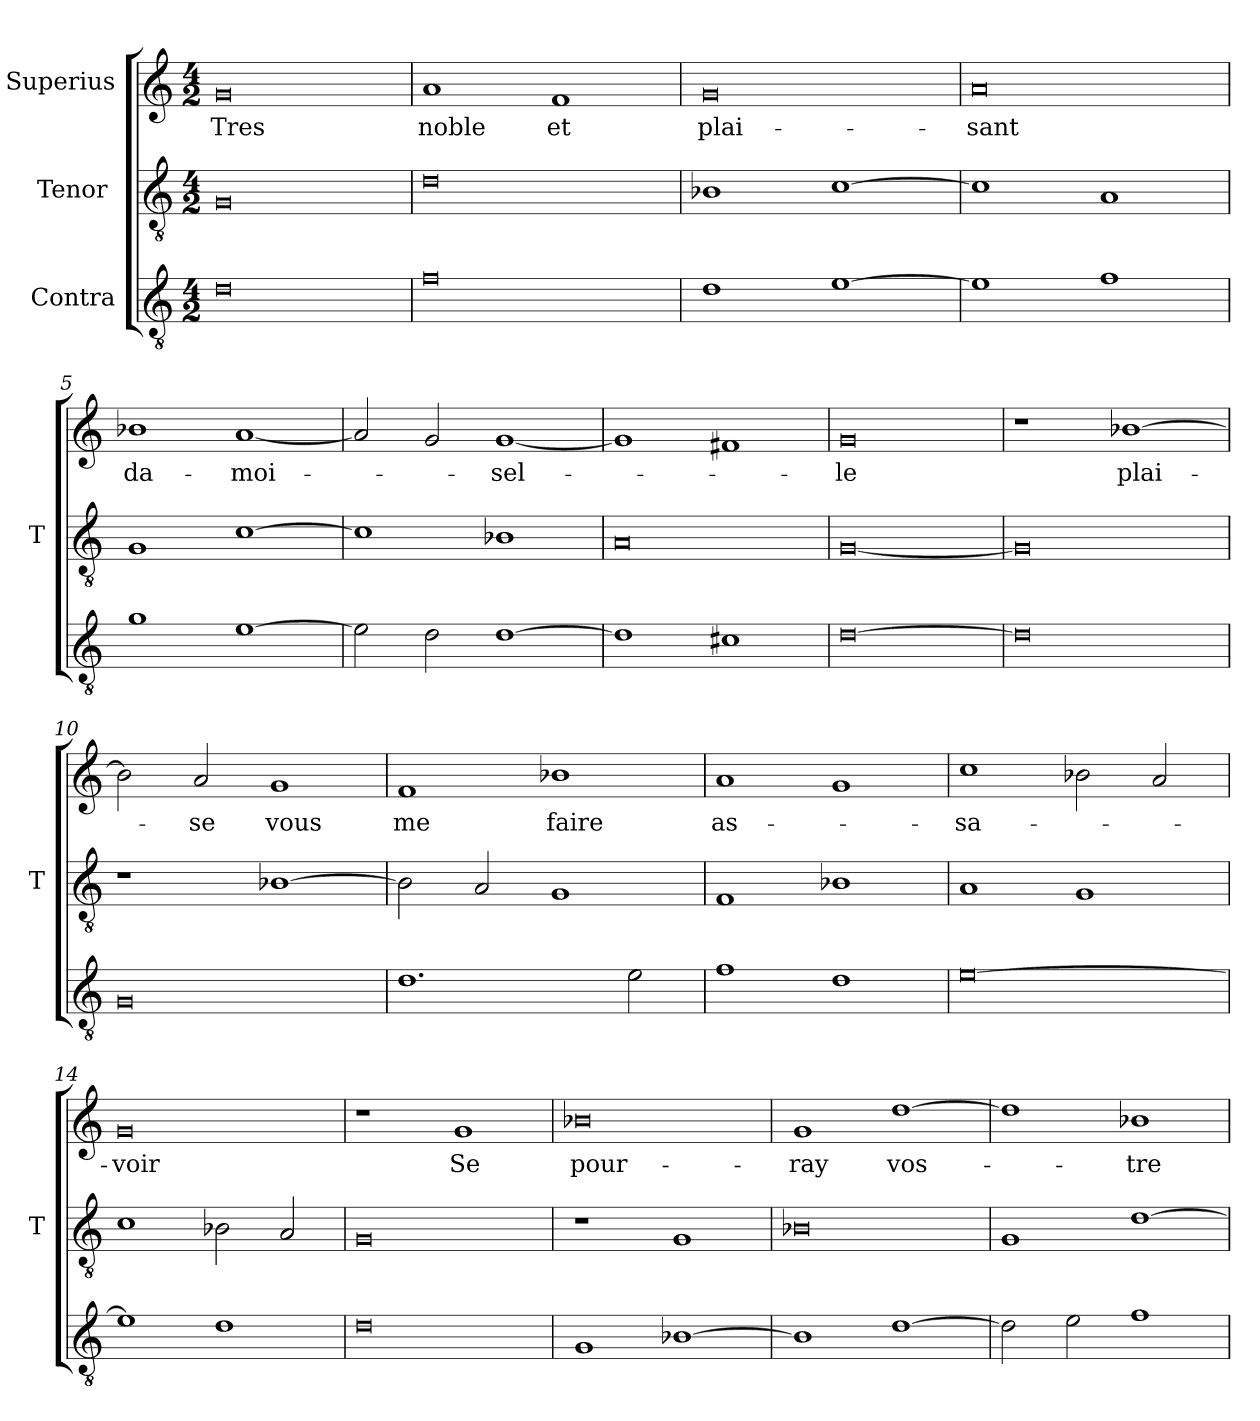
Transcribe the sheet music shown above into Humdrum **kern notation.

**kern	**kern	**kern	**text
*part3	*part2	*part1	*part1
*staff3	*staff2	*staff1	*staff1
*I"Contra	*I"Tenor 	*I"Superius	*
*	*I'T	*	*
*clefGv2	*clefGv2	*clefG2	*
*M4/2	*M4/2	*M4/2	*
=1	=1	=1	=1
0d	0G	0g	-Tres
=2	=2	=2	=2
0f	0d	1a	-noble
.	.	1f	-et
=3	=3	=3	=3
1d	1B-X	0g	plai-
[1e	[1c	.	.
=4	=4	=4	=4
1e]	1c]	0a	-sant
1f	1A	.	.
=5	=5	=5	=5
1g	1G	1b-X	da-
[1e	[1c	[1a	-moi-
=6	=6	=6	=6
2e]	1c]	2a]	.
2d	.	2g	.
[1d	1B-X	[1g	-sel-
=7	=7	=7	=7
1d]	0A	1g]	.
1c#X	.	1f#X	.
=8	=8	=8	=8
[0d	[0G	0g	-le
=9	=9	=9	=9
0d]	0G]	1r	.
.	.	[1b-X	plai-
=10	=10	=10	=10
0G	1r	2b-]	.
.	.	2a	-se
.	[1B-X	1g	-vous
=11	=11	=11	=11
1.d	2B-]	1f	-me
.	2A	.	.
.	1G	1b-X	-faire
2e	.	.	.
=12	=12	=12	=12
1f	1F	1a	as-
1d	1B-X	1g	.
=13	=13	=13	=13
[0e	1A	1cc	-sa-
.	1G	2b-X	.
.	.	2a	.
=14	=14	=14	=14
1e]	1c	0g	-voir
1d	2B-X	.	.
.	2A	.	.
=15	=15	=15	=15
0d	0G	1r	.
.	.	1g	-Se
=16	=16	=16	=16
1G	1r	0b-X	pour-
[1B-X	1G	.	.
=17	=17	=17	=17
1B-]	0B-X	1g	-ray
[1d	.	[1dd	vos-
=18	=18	=18	=18
2d]	1G	1dd]	.
2e	.	.	.
1f	[1d	1b-X	-tre
=	=	=	=
*-	*-	*-	*-
